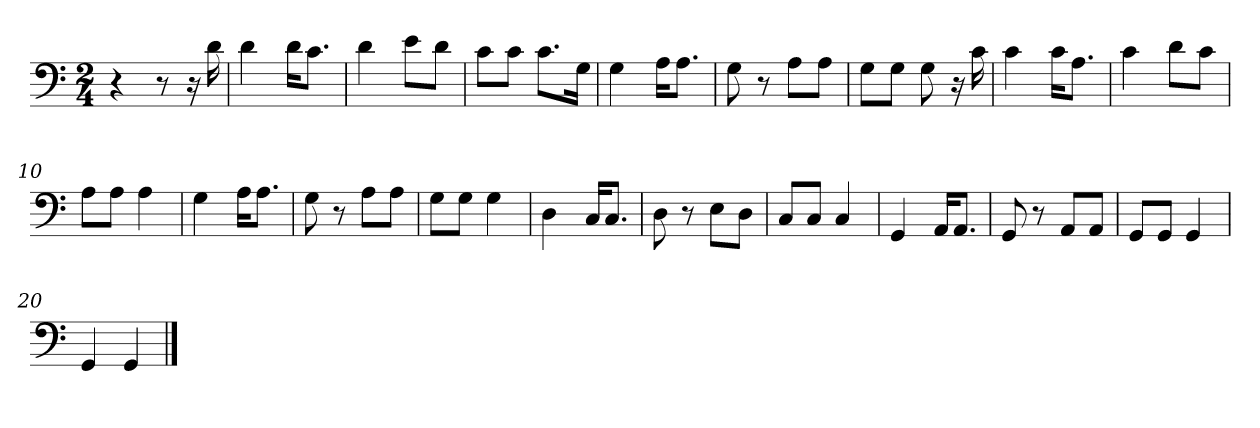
**kern
*part1
*staff1
*clefF4
*k[]
*M2/4
=1
4r
8r
16r
16d\
=2
4d\
16d\KL
8.c\J
=3
4d\
8e\L
8d\J
=4
8c\L
8c\J
8.c\L
16G\Jk
=5
4G\
16A\KL
8.A\J
=6
8G\
8r
8A\L
8A\J
=7
8G\L
8G\J
8G\
16r
16c\
=8
4c\
16c\KL
8.A\J
=9
4c\
8d\L
8c\J
=10
8A\L
8A\J
4A\
=11
4G\
16A\KL
8.A\J
=12
8G\
8r
8A\L
8A\J
=13
8G\L
8G\J
4G\
=14
4D\
16C/KL
8.C/J
=15
8D\
8r
8E\L
8D\J
=16
8C/L
8C/J
4C/
=17
4GG/
16AA/KL
8.AA/J
=18
8GG/
8r
8AA/L
8AA/J
=19
8GG/L
8GG/J
4GG/
=20
4GG/
4GG/
==
*-
